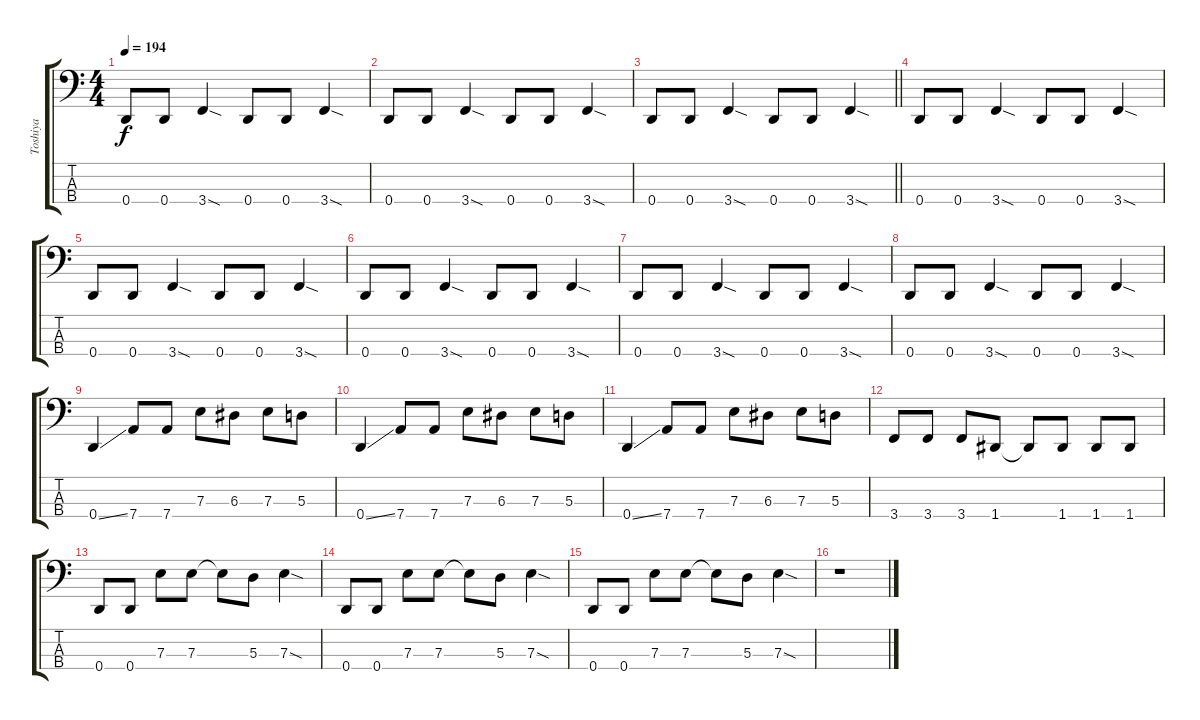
\track ("Toshiya" "Toshiya") {instrument electricbasspick}
\staff {score tabs}
\tuning (G2 D2 A1 D1) {hide}
\ts (4 4)
\tempo 194
\clef f4
\ks c
0.4.8{dy f} 0.4.8 3.4{sod}.4 0.4.8 0.4.8 3.4{sod}.4 |
0.4.8 0.4.8 3.4{sod}.4 0.4.8 0.4.8 3.4{sod}.4 |
\barLineRight lightlight
0.4.8 0.4.8 3.4{sod}.4 0.4.8 0.4.8 3.4{sod}.4 |
0.4.8 0.4.8 3.4{sod}.4 0.4.8 0.4.8 3.4{sod}.4 |
0.4.8 0.4.8 3.4{sod}.4 0.4.8 0.4.8 3.4{sod}.4 |
0.4.8 0.4.8 3.4{sod}.4 0.4.8 0.4.8 3.4{sod}.4 |
0.4.8 0.4.8 3.4{sod}.4 0.4.8 0.4.8 3.4{sod}.4 |
0.4.8 0.4.8 3.4{sod}.4 0.4.8 0.4.8 3.4{sod}.4 |
0.4{ss}.4 7.4.8 7.4.8 7.3.8 6.3.8 7.3.8 5.3.8 |
0.4{ss}.4 7.4.8 7.4.8 7.3.8 6.3.8 7.3.8 5.3.8 |
0.4{ss}.4 7.4.8 7.4.8 7.3.8 6.3.8 7.3.8 5.3.8 |
3.4.8 3.4.8 3.4.8 1.4.8 1.4{t}.8 1.4.8 1.4.8 1.4.8 |
0.4.8 0.4.8 7.3.8 7.3.8 7.3{t}.8 5.3.8 7.3{sod}.4 |
0.4.8 0.4.8 7.3.8 7.3.8 7.3{t}.8 5.3.8 7.3{sod}.4 |
0.4.8 0.4.8 7.3.8 7.3.8 7.3{t}.8 5.3.8 7.3{sod}.4 |
r.1
